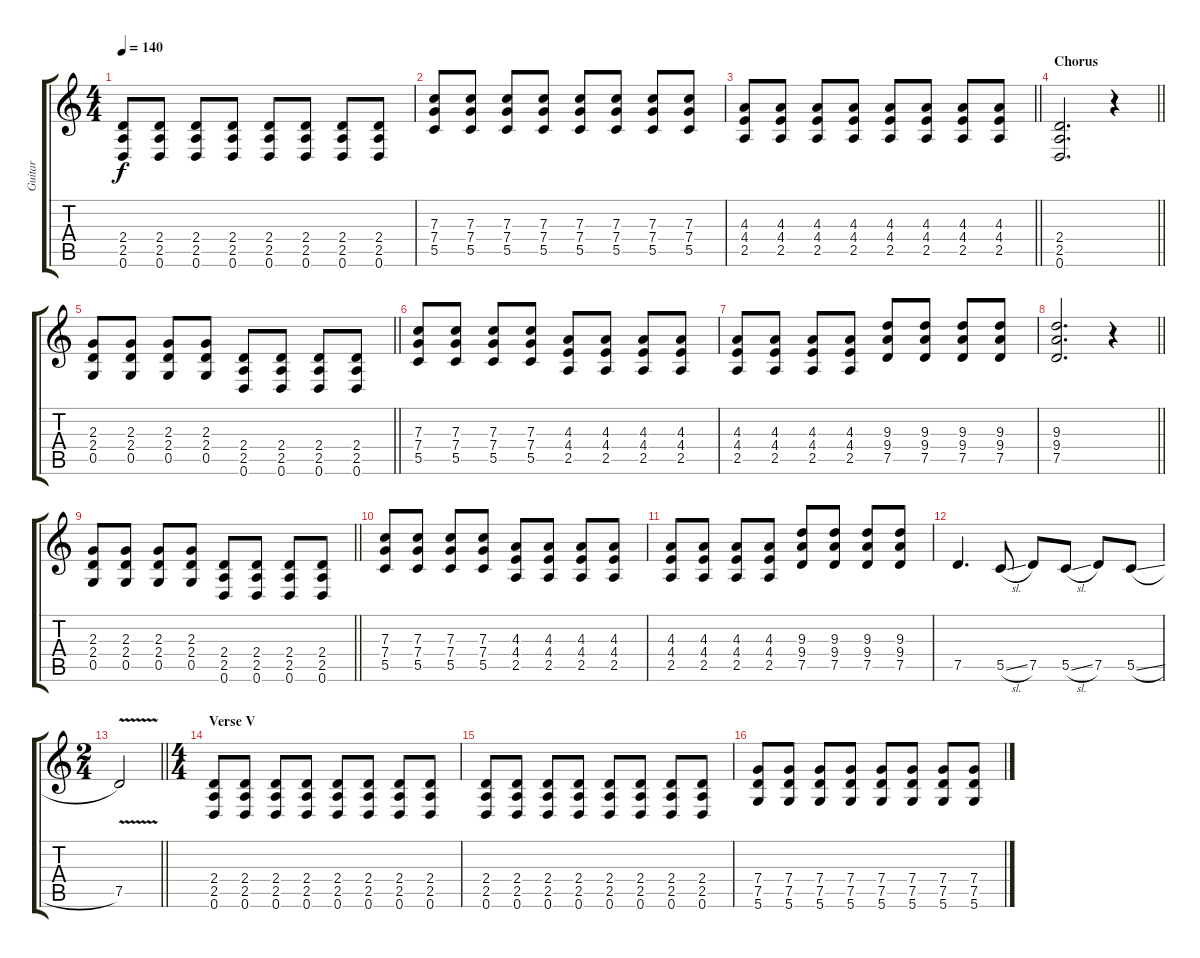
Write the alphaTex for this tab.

\track ("Guitar" "Guitar") {instrument distortionguitar}
\staff {score tabs}
\tuning (D4 A3 F3 C3 G2 D2) {hide}
\ts (4 4)
\tempo 140
\clef g2
\ks c
(2.4 2.5 0.6).8{dy f} (2.4 2.5 0.6).8 (2.4 2.5 0.6).8 (2.4 2.5 0.6).8 (2.4 2.5 0.6).8 (2.4 2.5 0.6).8 (2.4 2.5 0.6).8 (2.4 2.5 0.6).8 |
(7.3 7.4 5.5).8 (7.3 7.4 5.5).8 (7.3 7.4 5.5).8 (7.3 7.4 5.5).8 (7.3 7.4 5.5).8 (7.3 7.4 5.5).8 (7.3 7.4 5.5).8 (7.3 7.4 5.5).8 |
\barLineRight lightlight
(4.3 4.4 2.5).8 (4.3 4.4 2.5).8 (4.3 4.4 2.5).8 (4.3 4.4 2.5).8 (4.3 4.4 2.5).8 (4.3 4.4 2.5).8 (4.3 4.4 2.5).8 (4.3 4.4 2.5).8 |
\section ("" "Chorus")
\barLineRight lightlight
(2.4 2.5 0.6).2{d} r.4 |
\barLineRight lightlight
(2.3 2.4 0.5).8 (2.3 2.4 0.5).8 (2.3 2.4 0.5).8 (2.3 2.4 0.5).8 (2.4 2.5 0.6).8 (2.4 2.5 0.6).8 (2.4 2.5 0.6).8 (2.4 2.5 0.6).8 |
(7.3 7.4 5.5).8 (7.3 7.4 5.5).8 (7.3 7.4 5.5).8 (7.3 7.4 5.5).8 (4.3 4.4 2.5).8 (4.3 4.4 2.5).8 (4.3 4.4 2.5).8 (4.3 4.4 2.5).8 |
(4.3 4.4 2.5).8 (4.3 4.4 2.5).8 (4.3 4.4 2.5).8 (4.3 4.4 2.5).8 (9.3 9.4 7.5).8 (9.3 9.4 7.5).8 (9.3 9.4 7.5).8 (9.3 9.4 7.5).8 |
\barLineRight lightlight
(9.3 9.4 7.5).2{d} r.4 |
\barLineRight lightlight
(2.3 2.4 0.5).8 (2.3 2.4 0.5).8 (2.3 2.4 0.5).8 (2.3 2.4 0.5).8 (2.4 2.5 0.6).8 (2.4 2.5 0.6).8 (2.4 2.5 0.6).8 (2.4 2.5 0.6).8 |
(7.3 7.4 5.5).8 (7.3 7.4 5.5).8 (7.3 7.4 5.5).8 (7.3 7.4 5.5).8 (4.3 4.4 2.5).8 (4.3 4.4 2.5).8 (4.3 4.4 2.5).8 (4.3 4.4 2.5).8 |
(4.3 4.4 2.5).8 (4.3 4.4 2.5).8 (4.3 4.4 2.5).8 (4.3 4.4 2.5).8 (9.3 9.4 7.5).8 (9.3 9.4 7.5).8 (9.3 9.4 7.5).8 (9.3 9.4 7.5).8 |
7.5.4{d} 5.5{sl}.8 7.5.8 5.5{sl}.8 7.5.8 5.5{sl}.8 |
\ts (2 4)
\barLineRight lightlight
7.5{v}.2{volume 0} |
\ts (4 4)
\section ("" "Verse V")
(2.4 2.5 0.6).8{volume 13} (2.4 2.5 0.6).8{volume 13} (2.4 2.5 0.6).8{volume 13} (2.4 2.5 0.6).8{volume 13} (2.4 2.5 0.6).8{volume 13} (2.4 2.5 0.6).8{volume 13} (2.4 2.5 0.6).8{volume 13} (2.4 2.5 0.6).8{volume 13} |
(2.4 2.5 0.6).8 (2.4 2.5 0.6).8 (2.4 2.5 0.6).8 (2.4 2.5 0.6).8 (2.4 2.5 0.6).8 (2.4 2.5 0.6).8 (2.4 2.5 0.6).8 (2.4 2.5 0.6).8 |
(7.4 7.5 5.6).8 (7.4 7.5 5.6).8 (7.4 7.5 5.6).8 (7.4 7.5 5.6).8 (7.4 7.5 5.6).8 (7.4 7.5 5.6).8 (7.4 7.5 5.6).8 (7.4 7.5 5.6).8
